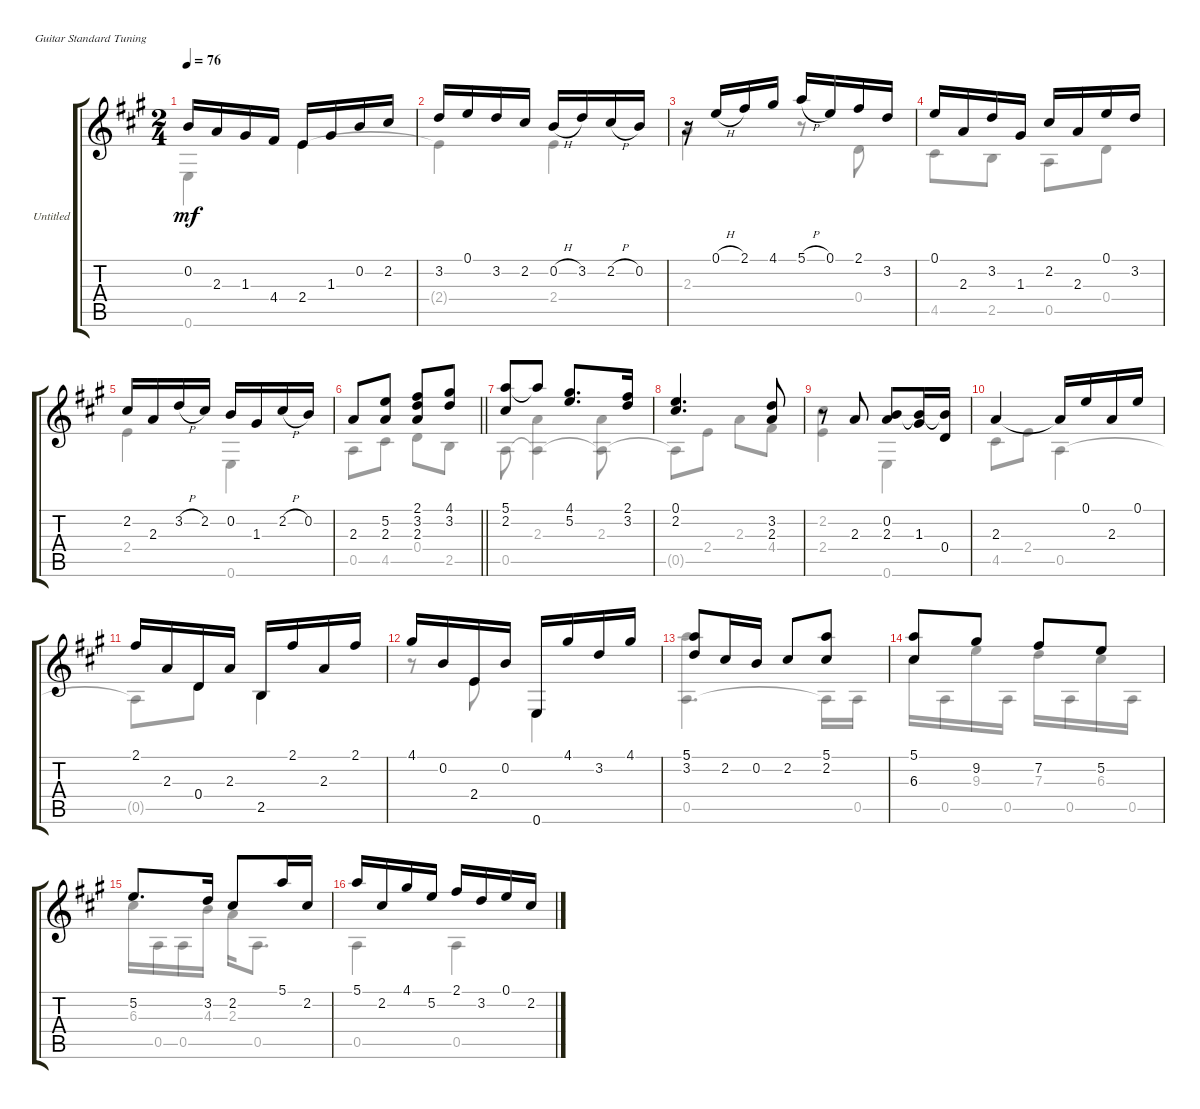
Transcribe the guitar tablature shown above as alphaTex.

\bracketExtendMode groupsimilarinstruments
\firstSystemTrackNameOrientation horizontal
\otherSystemsTrackNameOrientation horizontal
\track ("Untitled" "Untitled") {instrument acousticguitarnylon}
\staff {score tabs}
\tuning (E4 B3 G3 D3 A2 E2)
\voice
\ts (2 4)
\tempo 76
\clef g2
\ks a
0.2.16{dy mf} 2.3.16 1.3.16 4.4.16 2.4.16 1.3.16 0.2.16 2.2.16 |
3.2.16 0.1.16 3.2.16 2.2.16 0.2{h}.16 3.2.16 2.2{h}.16 0.2.16 |
r.16 0.1{h}.16 2.1.16 4.1.16 5.1{h}.16 0.1.16 2.1.16 3.2.16 |
0.1.16 2.3.16 3.2.16 1.3.16 2.2.16 2.3.16 0.1.16 3.2.16 |
2.2.16 2.3.16 3.2{h}.16 2.2.16 0.2.16 1.3.16 2.2{h}.16 0.2.16 |
\barLineRight lightlight
2.3.8 (5.2 2.3).8 (2.1 3.2 2.3).8 (4.1 3.2).8 |
\section ("" "")
(5.1 2.2).8 5.1{t}.8 (4.1 5.2).8{d} (2.1 3.2).16 |
(0.1 2.2).4{d} (3.2 2.3).8 |
r.8 2.3.8 (0.2 2.3).8 (0.2{t} 1.3).16 (0.2{t} 0.4).16 |
2.3.4 2.3{t}.16 0.1.16 2.3.16 0.1.16 |
2.1.16 2.3.16 0.4.16 2.3.16 2.5.16 2.1.16 2.3.16 2.1.16 |
4.1.16 0.2.16 2.4.16 0.2.16 0.6.16 4.1.16 3.2.16 4.1.16 |
(5.1 3.2).8 2.2.16 0.2.16 2.2.8 (5.1 2.2).8 |
(5.1 6.3).8 9.2.8 7.2.8 5.2.8 |
5.2.8{d} 3.2.16 2.2.8 5.1.16 2.2.16 |
5.1.16 2.2.16 4.1.16 5.2.16 2.1.16 3.2.16 0.1.16 2.2.16
\voice
\clef g2
\ottava regular
\simile none
\ks a
0.6.4{dy mf} 2.4.4 |
2.4{t}.4 2.4.4 |
2.3.4 r.8 0.4.8 |
4.5.8 2.5.8 0.5.8 0.4.8 |
2.4.4 0.6.4 |
\barLineRight lightlight
0.5.8 4.5.8 0.4.8 2.5.8 |
0.5.8 (2.3 0.5{t}).4 (2.3 0.5{t}).8 |
0.5{t}.8 2.4.8 2.3.8 4.4.8 |
(2.2 2.4).4 0.6.4 |
4.5.8 2.4.8 0.5.4 |
0.5{t}.8 0.4.8 2.5.4 |
r.8 2.4.8 0.6.4 |
(5.1 0.5).4{d} 0.5{t}.16 0.5.16 |
6.3.16 0.5.16 9.3.16 0.5.16 7.3.16 0.5.16 6.3.16 0.5.16 |
6.3.16 0.5.16 0.5.16 4.3.16 2.3.16 0.5.8{d} |
0.5.4 0.5.4
